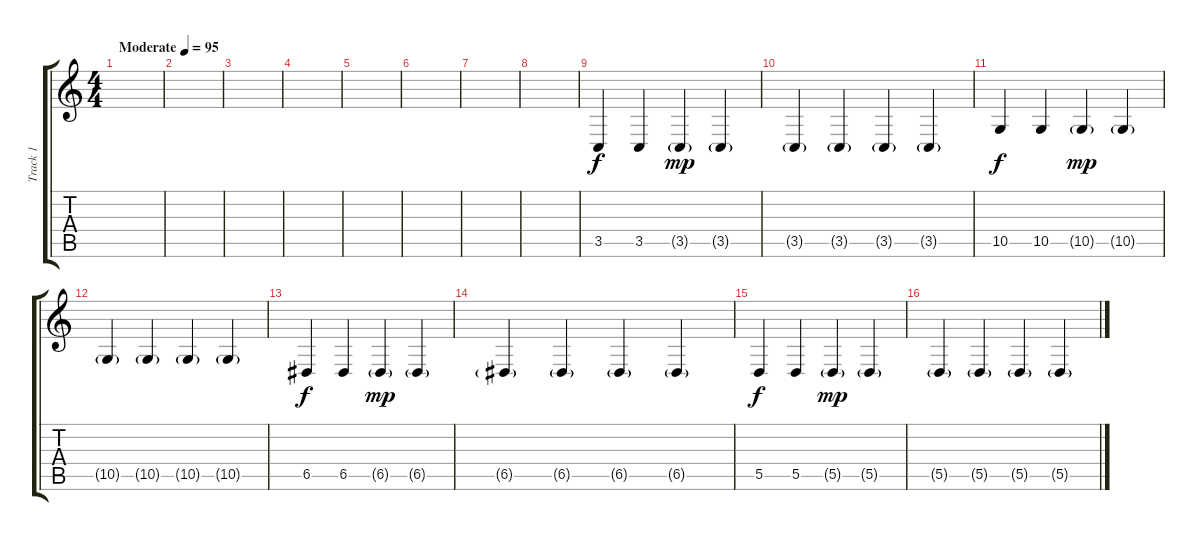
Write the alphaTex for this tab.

\track ("Track 1" "Track 1") {instrument acousticgrandpiano}
\staff {score tabs}
\tuning (E4 B3 G3 D3 A2 E2) {hide}
\ts (4 4)
\tempo (95 "Moderate")
\clef g2
\ks c
|
|
|
|
|
|
|
|
3.5.4 3.5.4 3.5{g}.4{dy mp} 3.5{g}.4 |
3.5{g}.4 3.5{g}.4 3.5{g}.4 3.5{g}.4 |
10.5.4{dy f} 10.5.4 10.5{g}.4{dy mp} 10.5{g}.4 |
10.5{g}.4 10.5{g}.4 10.5{g}.4 10.5{g}.4 |
6.5.4{dy f} 6.5.4 6.5{g}.4{dy mp} 6.5{g}.4 |
6.5{g}.4 6.5{g}.4 6.5{g}.4 6.5{g}.4 |
5.5.4{dy f} 5.5.4 5.5{g}.4{dy mp} 5.5{g}.4 |
5.5{g}.4 5.5{g}.4 5.5{g}.4 5.5{g}.4
